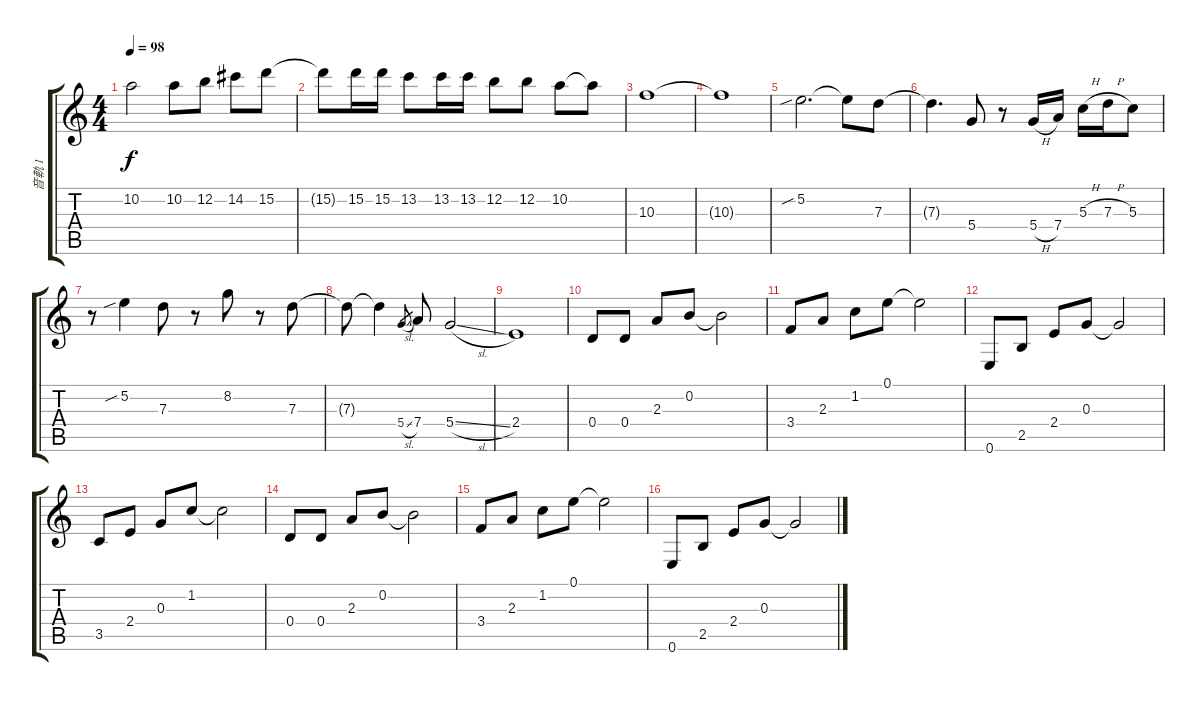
\track ("音軌 1" "音軌 1") {instrument electricguitarjazz}
\staff {score tabs}
\tuning (E4 B3 G3 D3 A2 E2) {hide}
\ts (4 4)
\tempo 98
\clef g2
\ks c
10.2.2{dy f} 10.2.8 12.2.8 14.2.8 15.2.8 |
15.2{t}.8 15.2.16 15.2.16 13.2.8 13.2.16 13.2.16 12.2.8 12.2.8 10.2.8 10.2{t}.8 |
10.3.1 |
10.3{t}.1 |
5.2{sib}.2{d} 5.2{t}.8 7.3.8 |
7.3{t}.4{d} 5.4.8 r.8 5.4{h}.16 7.4.16 5.3{h}.16 7.3{h}.16 5.3.8 |
r.8 5.2{sib}.4 7.3.8 r.8 8.2.8 r.8 7.3.8 |
7.3{t}.8 7.3{t}.4 5.4{sl}.8{gr} 7.4.8 5.4{sl}.2 |
2.4.1 |
0.4.8{instrument electricguitarjazz} 0.4.8 2.3.8 0.2.8 0.2{t}.2 |
3.4.8 2.3.8 1.2.8 0.1.8 0.1{t}.2 |
0.6.8 2.5.8 2.4.8 0.3.8 0.3{t}.2 |
3.5.8 2.4.8 0.3.8 1.2.8 1.2{t}.2 |
0.4.8 0.4.8 2.3.8 0.2.8 0.2{t}.2 |
3.4.8 2.3.8 1.2.8 0.1.8 0.1{t}.2 |
0.6.8 2.5.8 2.4.8 0.3.8 0.3{t}.2
